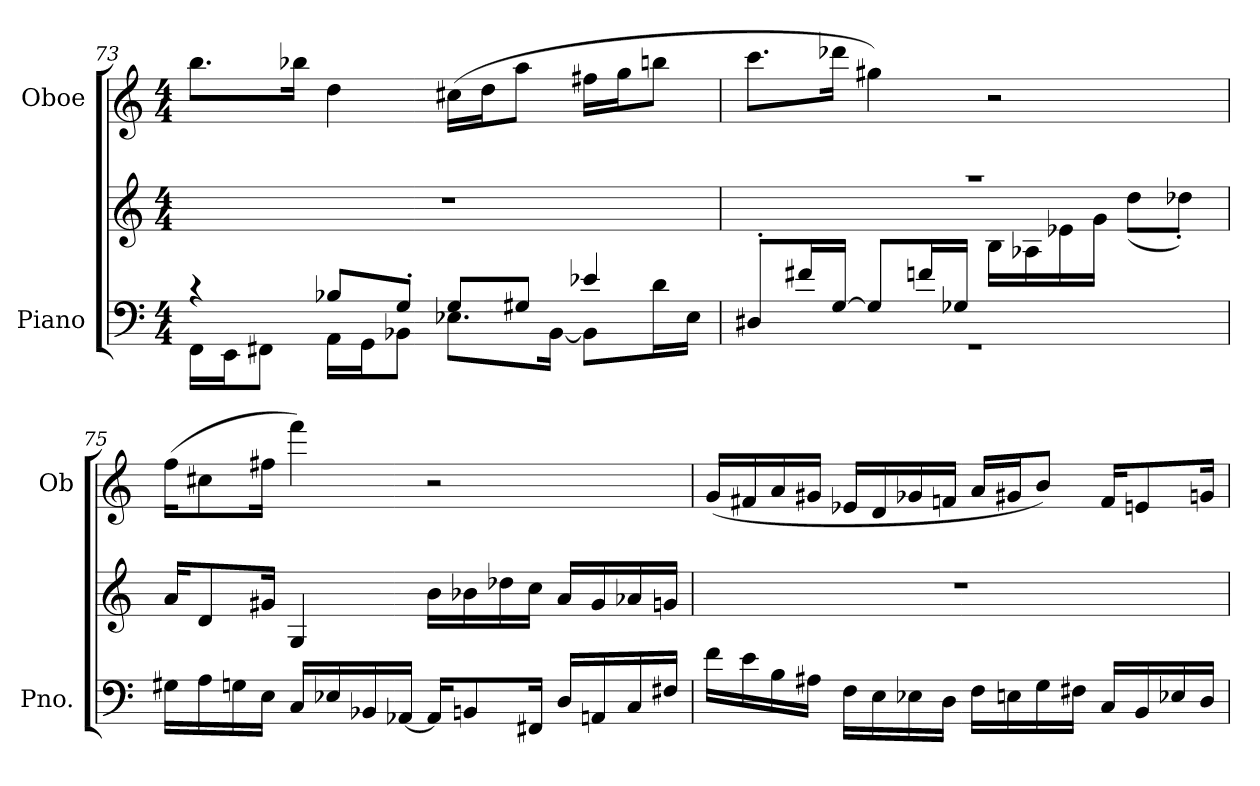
**kern	**kern	**kern
*part2	*part2	*part1
*staff3	*staff2	*staff1
*I"Piano	*	*I"Oboe
*I'Pno.	*	*I'Ob
*clefF4	*clefG2	*clefG2
*k[]	*k[]	*k[]
*M4/4	*M4/4	*M4/4
=73	=73	=73
*^	*	*
4r	16FF\LL	1r	8.bb\L
.	16EE\J	.	.
.	8FF#X\J	.	.
.	.	.	16bb-X\Jk
8B-X/L	16AA\LL	.	4dd\
.	16GG\J	.	.
8G'/J	8BB-X\J	.	.
8G/L	8.E-X\L	.	(>16cc#X\LL
.	.	.	16dd\J
8G#X/J	.	.	8aa\J
.	[16BB-\Jk	.	.
4e-X/	8BB-\L]	.	16ff#X\LL
.	.	.	16gg\J
.	16d\L	.	8bbn\J
.	16E-\JJ	.	.
!!LO:LB:g=z
=74	=74	=74	=74
*	*	*^	*
8D#X'/L	1r	1r	2ryy	8.ccc\L
16f#X/L	.	.	.	.
[16G/JJ	.	.	.	16ddd-X\Jk
8G/L]	.	.	.	4gg#X\)
16fn/L	.	.	.	.
16G-X/JJ	.	.	.	.
2ryy	.	.	16B\LL	2r
.	.	.	16A-X\	.
.	.	.	16e-X\	.
.	.	.	16g\JJ	.
.	.	.	(<8dd\L	.
.	.	.	8dd-X'\J)	.
*v	*v	*	*	*
*	*v	*v	*
=75	=75	=75
16G#X\LL	16a/KL	(>16ff\KL
16A\	8d/	8cc#X\
16Gn\	.	.
16E\JJ	16g#X/Jk	16ff#X\Jk
16C/LL	4G/	4fff\)
16E-X/	.	.
16BB-X/	.	.
[16AA-X/JJ	.	.
16AA-/KL]	16b\LL	2r
8BBn/	16b-X\	.
.	16dd-X\	.
16FF#X/Jk	16cc\JJ	.
16D/LL	16a/LL	.
16AAn/	16g#/	.
16C/	16a-X/	.
16F#X/JJ	16gn/JJ	.
!!LO:LB:g=z
=76	=76	=76
*^	*	*
16f\LL	2ryy	1r	(<16g/LL
16e\	.	.	16f#X/
16B\	.	.	16a/
16A#X\JJ	.	.	16g#X/JJ
16F\LL	.	.	16e-X/LL
16E\	.	.	16d/
16E-X\	.	.	16g-X/
16D\JJ	.	.	16fn/JJ
4ryy	16F\LL	.	16a/LL
.	16En\	.	16g#X/J
.	16G\	.	8b/J)
.	16F#X\JJ	.	.
16C/LL	4ryy	.	16f/KL
16BB/	.	.	8en/
16E-X/	.	.	.
16D/JJ	.	.	16gn/Jk
*v	*v	*	*
=	=	=
*-	*-	*-
